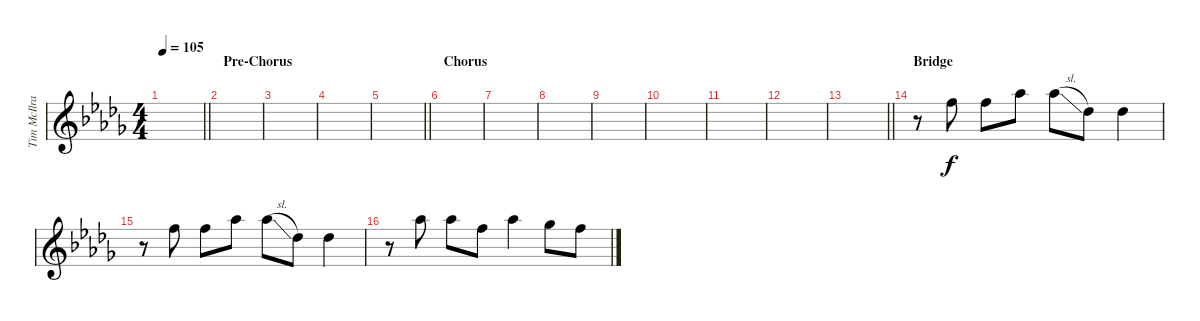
\track ("Tim McIlrath - Vocals Two" "Tim McIlra") {instrument overdrivenguitar}
\staff {score}
\tuning (E4 B3 G3 D3 A2 E2) {hide}
\ts (4 4)
\tempo 105
\clef g2
\barLineRight lightlight
\ks db
|
\section ("" "Pre-Chorus")
|
|
|
\barLineRight lightlight
|
\section ("" "Chorus")
|
|
|
|
|
|
|
\barLineRight lightlight
|
\section ("" "Bridge")
r.8 6.2.8 6.2.8 9.2.8 9.2{sl}.8 2.2.8 2.2.4 |
r.8 6.2.8 6.2.8 9.2.8 9.2{sl}.8 2.2.8 2.2.4 |
r.8 9.2.8 9.2.8 6.2.8 9.2.4 7.2.8 6.2.8
